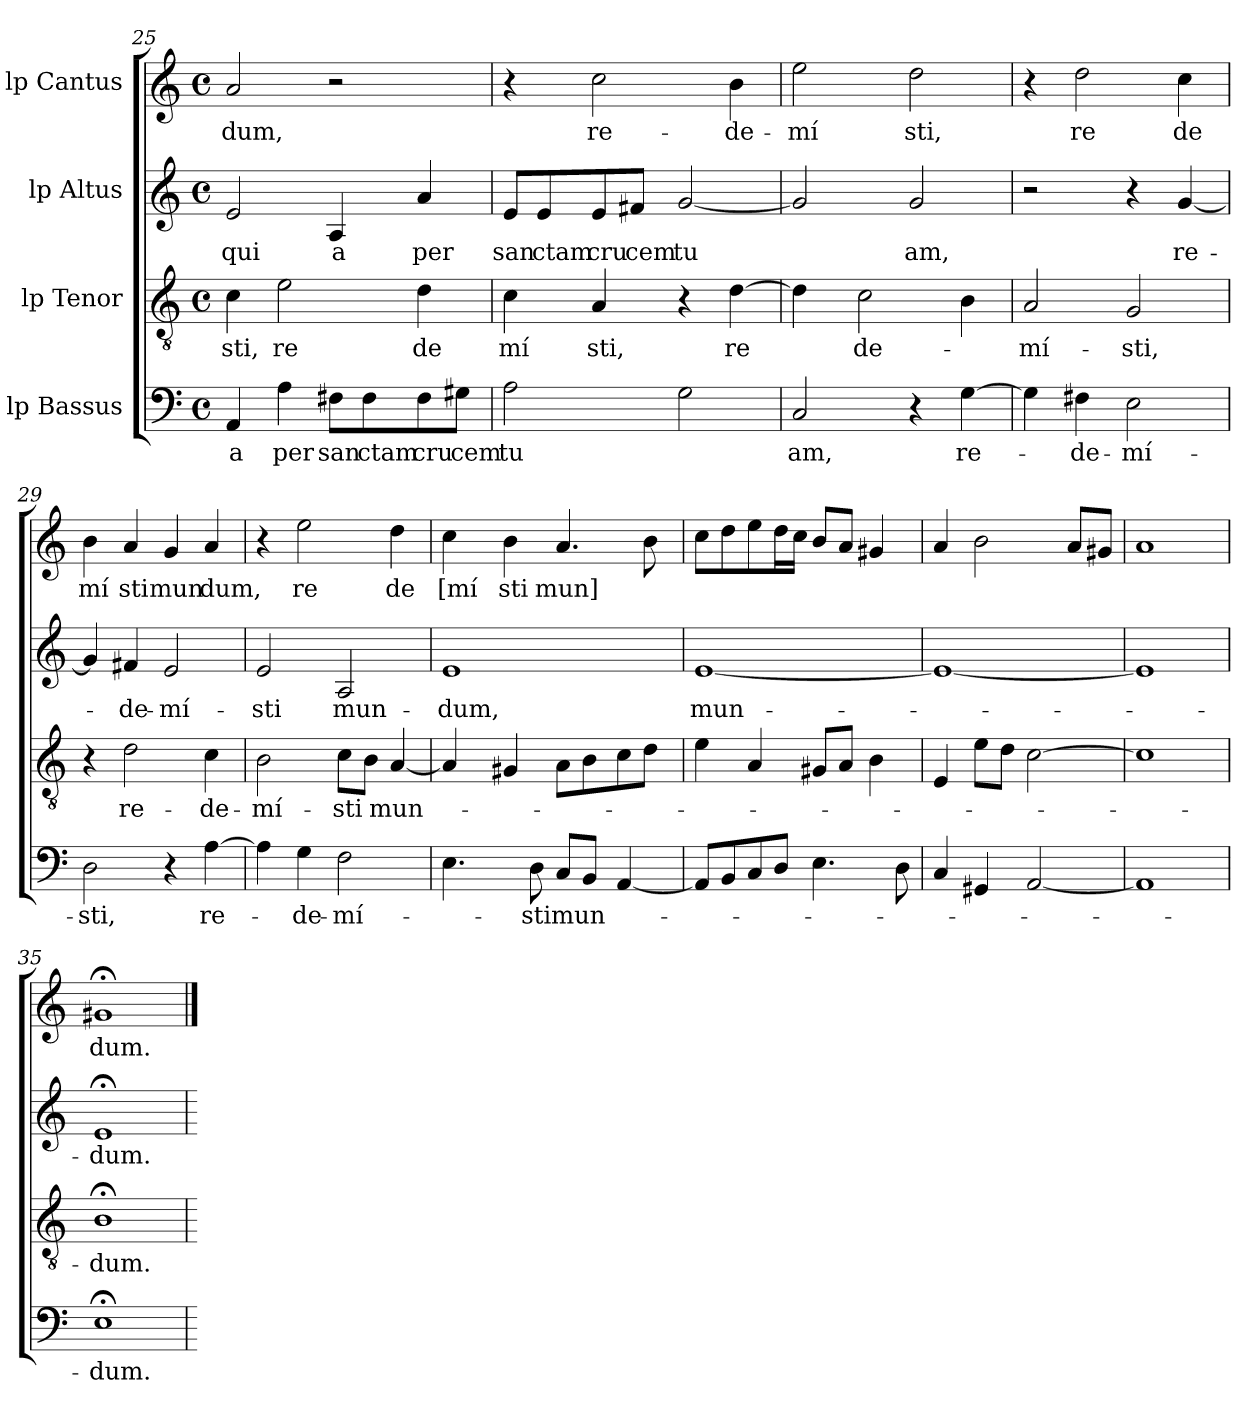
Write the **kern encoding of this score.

**kern	**text	**kern	**text	**kern	**text	**kern	**text
*part4	*part4	*part3	*part3	*part2	*part2	*part1	*part1
*staff4	*staff4	*staff3	*staff3	*staff2	*staff2	*staff1	*staff1
*I"lp Bassus	*	*I"lp Tenor	*	*I"lp Altus	*	*I"lp Cantus	*
*clefF4	*	*clefGv2	*	*clefG2	*	*clefG2	*
*M4/4	*	*M4/4	*	*M4/4	*	*M4/4	*
*met(c)	*	*met(c)	*	*met(c)	*	*met(c)	*
=25	=25	=25	=25	=25	=25	=25	=25
!	!LO:LY:b:cj	!	!LO:LY:b:cj	!	!LO:LY:b:cj	!	!LO:LY:b:cj
4AA/	a	4c\	sti,	2e/	qui	2a/	-dum,
!	!LO:LY:b:cj	!	!LO:LY:b:cj	!	!	!	!
4A\	per	2e\	re	.	.	.	.
!	!LO:LY:b:cj	!	!	!	!LO:LY:b:cj	!	!
8F#X\L	san	.	.	4A/	a	2r	.
!	!LO:LY:b:cj	!	!	!	!	!	!
8F#\	ctam	.	.	.	.	.	.
!	!LO:LY:b:cj	!	!LO:LY:b:cj	!	!LO:LY:b:cj	!	!
8F#\	cru	4d\	de	4a/	per	.	.
!	!LO:LY:b:cj	!	!	!	!	!	!
8G#X\J	cem	.	.	.	.	.	.
=26	=26	=26	=26	=26	=26	=26	=26
!	!LO:LY:b:cj	!	!LO:LY:b:cj	!	!LO:LY:b:cj	!	!
2A\	tu	4c\	mí	8e/L	san	4r	.
!	!	!	!	!	!LO:LY:b:cj	!	!
.	.	.	.	8e/	ctam	.	.
!	!	!	!LO:LY:b:cj	!	!LO:LY:b:cj	!	!LO:LY:b:cj
.	.	4A/	sti,	8e/	cru	2cc\	re-
!	!	!	!	!	!LO:LY:b:cj	!	!
.	.	.	.	8f#X/J	cem	.	.
!	!	!	!	!	!LO:LY:b:cj	!	!
2G\	.	4r	.	[>2g/	tu	.	.
!	!	!	!LO:LY:b:cj	!	!	!	!LO:LY:b:cj
.	.	[>4d\	re	.	.	4b\	-de-
!!LO:LB:g=z
=27	=27	=27	=27	=27	=27	=27	=27
!	!LO:LY:b:cj	!	!	!	!	!	!LO:LY:b:cj
*	*	*^	*	*	*	*	*
2C/	am,	4d\]	16ryy	.	2g/]	.	2ee\	-mí
.	.	.	2...ryy	.	.	.	.	.
!	!	!	!	!LO:LY:b:cj	!	!	!	!
.	.	2c\	.	de-	.	.	.	.
!	!	!	!	!	!	!LO:LY:b:cj	!	!LO:LY:b:cj
4r	.	.	.	.	2g/	am,	2dd\	sti,
!	!LO:LY:b:cj	!	!	!	!	!	!	!
[>4G\	re-	4B\	.	.	.	.	.	.
=28	=28	=28	=28	=28	=28	=28	=28	=28
!	!	!	!	!LO:LY:b:cj	!	!	!	!
*	*	*v	*v	*	*	*	*	*
4G\]	.	2A/	-mí-	2r	.	4r	.
!	!LO:LY:b:cj	!	!	!	!	!	!LO:LY:b:cj
4F#X\	-de-	.	.	.	.	2dd\	re
!	!LO:LY:b:cj	!	!LO:LY:b:cj	!	!	!	!
2E\	-mí-	2G/	-sti,	4r	.	.	.
!	!	!	!	!	!LO:LY:b:cj	!	!LO:LY:b:cj
.	.	.	.	[<4g/	re-	4cc\	de
=29	=29	=29	=29	=29	=29	=29	=29
!	!LO:LY:b:cj	!	!	!	!	!	!LO:LY:b:cj
2D\	-sti,	4r	.	4g/]	.	4b\	mí
!	!	!	!LO:LY:b:cj	!	!LO:LY:b:cj	!	!LO:LY:b:cj
.	.	2d\	re-	4f#X/	-de-	4a/	sti
!	!	!	!	!	!LO:LY:b:cj	!	!LO:LY:b:cj
4r	.	.	.	2e/	-mí-	4g/	mun
!	!LO:LY:b:cj	!	!LO:LY:b:cj	!	!	!	!LO:LY:b:cj
[>4A\	re-	4c\	-de-	.	.	4a/	dum,
=30	=30	=30	=30	=30	=30	=30	=30
!	!	!	!LO:LY:b:cj	!	!LO:LY:b:cj	!	!
4A\]	.	2B\	-mí-	2e/	-sti	4r	.
!	!LO:LY:b:cj	!	!	!	!	!	!LO:LY:b:cj
4G\	-de-	.	.	.	.	2ee\	re
!	!LO:LY:b:cj	!	!LO:LY:b:cj	!	!LO:LY:b:cj	!	!
2F\	-mí-	8c\L	-sti	2A/	mun-	.	.
.	.	8B\J	.	.	.	.	.
!	!	!	!LO:LY:b	!	!	!	!LO:LY:b:cj
.	.	[>4A/	mun-	.	.	4dd\	de
!!LO:LB:g=z
=31	=31	=31	=31	=31	=31	=31	=31
!	!	!	!	!	!LO:LY:b:cj	!	!LO:LY:b:cj
*	*	*^	*	*	*	*	*
4.E\	.	4A/]	8ryy	.	1e	-dum,	4cc\	[mí
.	.	.	32.ryy	.	.	.	.	.
.	.	.	2ryy	.	.	.	.	.
!	!	!	!	!	!	!	!	!LO:LY:b:cj
.	.	4G#X/	.	.	.	.	4b\	sti
!	!LO:LY:b:cj	!	!	!	!	!	!	!
8D\	-sti	.	.	.	.	.	.	.
!	!LO:LY:b	!	!	!	!	!	!	!LO:LY:b
8C/L	mun-	8A\L	.	.	.	.	4.a/	mun]
8BB/J	.	8B\	.	.	.	.	.	.
.	.	.	4ryy	.	.	.	.	.
[<4AA/	.	8c\	.	.	.	.	.	.
.	.	8d\J	.	.	.	.	8b\	.
.	.	.	16ryy	.	.	.	.	.
.	.	.	64ryy	.	.	.	.	.
=32	=32	=32	=32	=32	=32	=32	=32	=32
!	!	!	!	!	!	!LO:LY:b:cj	!	!
*	*	*v	*v	*	*	*	*	*
8AA/L]	.	4e\	.	[<1e	mun-	8cc\L	.
8BB/	.	.	.	.	.	8dd\	.
8C/	.	4A/	.	.	.	8ee\	.
8D/J	.	.	.	.	.	16dd\	.
.	.	.	.	.	.	16cc\J	.
4.E\	.	8G#X/L	.	.	.	8b/L	.
.	.	8A/J	.	.	.	8a/J	.
.	.	4B\	.	.	.	4g#X/	.
8D\	.	.	.	.	.	.	.
=33	=33	=33	=33	=33	=33	=33	=33
4C/	.	4E/	.	1e_<	.	4a/	.
4GG#X/	.	8e\L	.	.	.	2b\	.
.	.	8d\J	.	.	.	.	.
[<2AA/	.	[>2c\	.	.	.	.	.
.	.	.	.	.	.	8a/L	.
.	.	.	.	.	.	8g#X/J	.
=34	=34	=34	=34	=34	=34	=34	=34
1AA]	.	1c]	.	1e]	.	1a	.
=35	=35	=35	=35	=35	=35	=35	=35
!	!LO:LY:b:cj	!	!LO:LY:b:cj	!	!LO:LY:b:cj	!	!LO:LY:b:cj
1E;<	-dum.	1B;<	-dum.	1e;<	-dum.	1g#X;<	dum.
=	==	=	==	=	==	==	==
*-	*-	*-	*-	*-	*-	*-	*-
